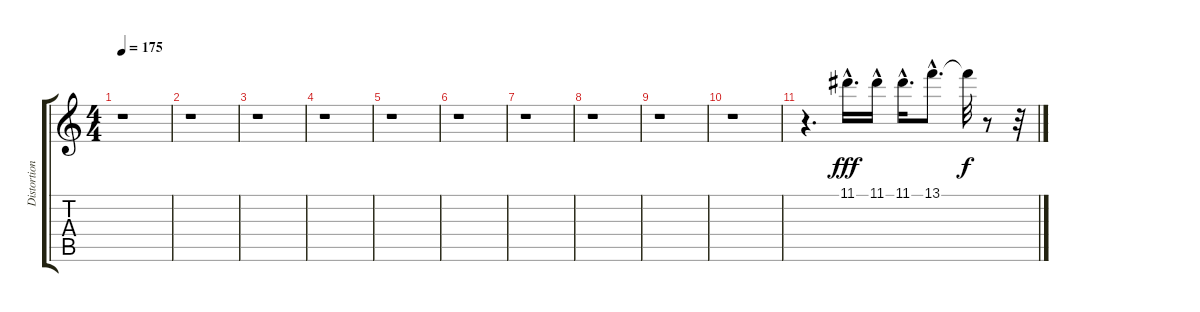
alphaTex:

\track ("Distortion guitr" "Distortion") {instrument distortionguitar}
\staff {score tabs}
\tuning (E4 B3 G3 D3 A2 E2) {hide}
\ts (4 4)
\tempo 175
\clef g2
\ks c
r.1{dy f} |
r.1 |
r.1 |
r.1 |
r.1 |
r.1 |
r.1 |
r.1 |
r.1 |
r.1 |
r.4{d} 11.1{hac}.16{d dy fff volume 0} 11.1{hac}.16 11.1{hac}.16{d} 13.1{hac}.8{d} 13.1{t}.32{dy f} r.8 r.32
